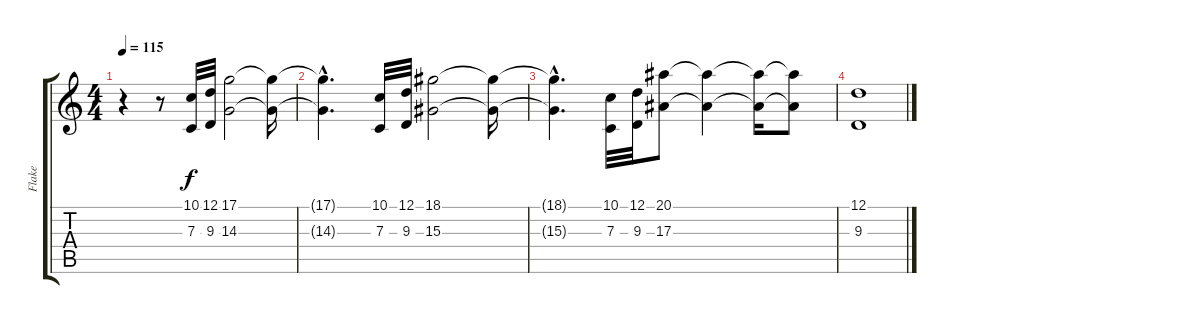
\track ("Flake" "Flake") {instrument synthstrings1}
\staff {score tabs}
\tuning (D4 A3 F3 C3 G2 C2) {hide}
\ts (4 4)
\tempo 115
\clef g2
\ks c
r.4{dy f} r.8 (10.1 7.3).32 (12.1 9.3).32 (17.1 14.3).2 (17.1{t} 14.3{t}).16 |
(17.1{hac t} 14.3{hac t}).4{d} (10.1 7.3).32 (12.1 9.3).32 (18.1 15.3).2 (18.1{t} 15.3{t}).16 |
(18.1{hac t} 15.3{hac t}).4{d} (10.1 7.3).32 (12.1 9.3).32 (20.1 17.3).8 (20.1{t} 17.3{t}).4 (20.1{t} 17.3{t}).16 (20.1{t} 17.3{t}).8 |
(12.1 9.3).1{volume 0}
